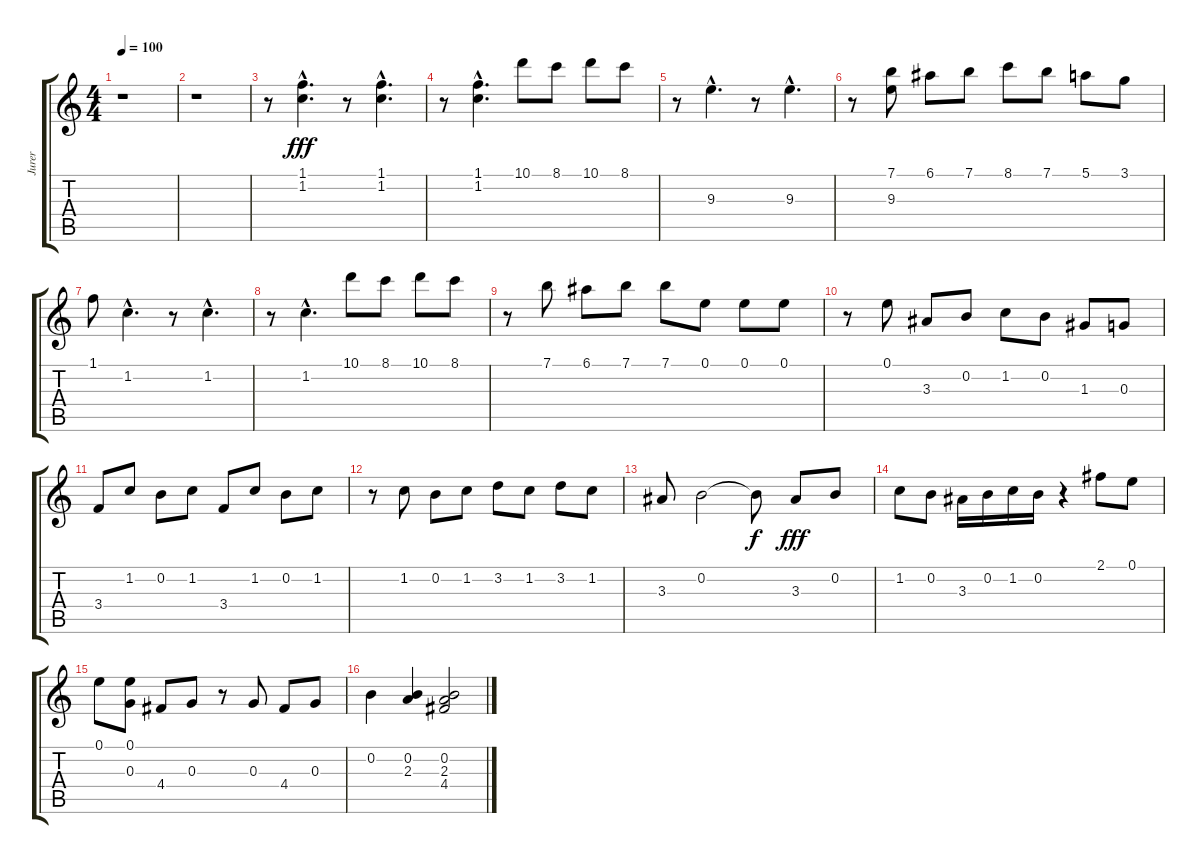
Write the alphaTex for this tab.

\track ("Jurer" "Jurer") {instrument overdrivenguitar}
\staff {score tabs}
\tuning (E4 B3 G3 D3 A2 E2) {hide}
\ts (4 4)
\tempo 100
\clef g2
\ks c
r.1{dy fff instrument overdrivenguitar} |
r.1 |
r.8 (1.1{hac} 1.2{hac}).4{d} r.8 (1.1{hac} 1.2{hac}).4{d} |
r.8 (1.1{hac} 1.2{hac}).4{d} 10.1.8 8.1.8 10.1.8 8.1.8 |
r.8 9.3{hac}.4{d} r.8 9.3{hac}.4{d} |
r.8 (7.1 9.3).8 6.1.8 7.1.8 8.1.8 7.1.8 5.1.8 3.1.8 |
1.1.8 1.2{hac}.4{d} r.8 1.2{hac}.4{d} |
r.8 1.2{hac}.4{d} 10.1.8 8.1.8 10.1.8 8.1.8 |
r.8 7.1.8 6.1.8 7.1.8 7.1.8 0.1.8 0.1.8 0.1.8 |
r.8 0.1.8 3.3.8 0.2.8 1.2.8 0.2.8 1.3.8 0.3.8 |
3.4.8 1.2.8 0.2.8 1.2.8 3.4.8 1.2.8 0.2.8 1.2.8 |
r.8 1.2.8 0.2.8 1.2.8 3.2.8 1.2.8 3.2.8 1.2.8 |
3.3.8 0.2.2 0.2{t}.8{dy f} 3.3.8{dy fff} 0.2.8 |
1.2.8 0.2.8 3.3.16 0.2.16 1.2.16 0.2.16 r.4 2.1.8 0.1.8 |
0.1.8 (0.1 0.3).8 4.4.8 0.3.8 r.8 0.3.8 4.4.8 0.3.8 |
0.2.4 (0.2 2.3).4 (0.2 2.3 4.4).2
